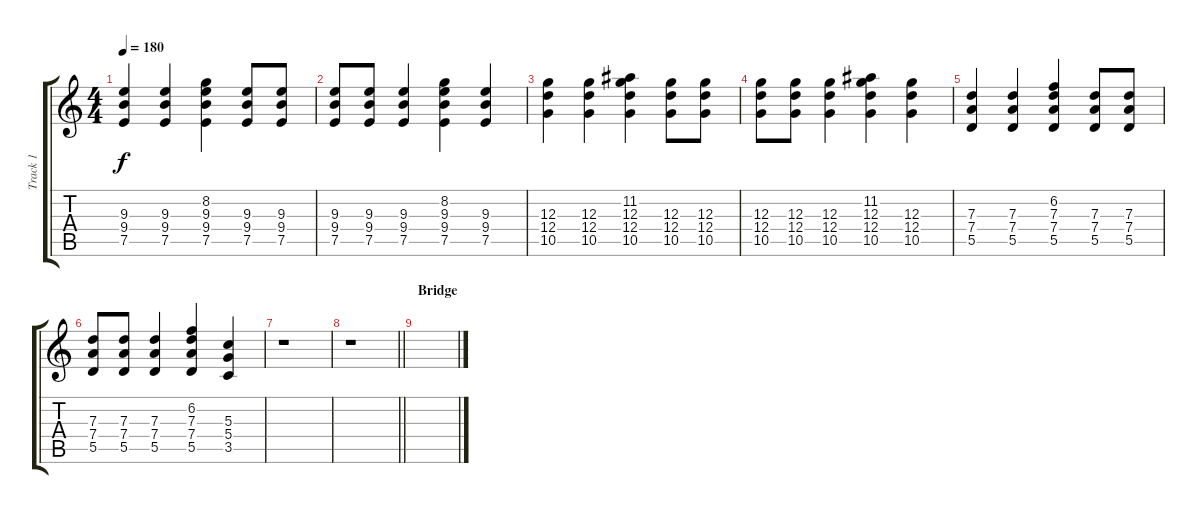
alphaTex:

\track ("Track 1" "Track 1") {instrument overdrivenguitar}
\staff {score tabs}
\tuning (E4 B3 G3 D3 A2 E2) {hide}
\ts (4 4)
\tempo 180
\clef g2
\ks c
(9.3 9.4 7.5).4{dy f} (9.3 9.4 7.5).4 (8.2 9.3 9.4 7.5).4 (9.3 9.4 7.5).8 (9.3 9.4 7.5).8 |
(9.3 9.4 7.5).8 (9.3 9.4 7.5).8 (9.3 9.4 7.5).4 (8.2 9.3 9.4 7.5).4 (9.3 9.4 7.5).4 |
(12.3 12.4 10.5).4 (12.3 12.4 10.5).4 (11.2 12.3 12.4 10.5).4 (12.3 12.4 10.5).8 (12.3 12.4 10.5).8 |
(12.3 12.4 10.5).8 (12.3 12.4 10.5).8 (12.3 12.4 10.5).4 (11.2 12.3 12.4 10.5).4 (12.3 12.4 10.5).4 |
(7.3 7.4 5.5).4 (7.3 7.4 5.5).4 (6.2 7.3 7.4 5.5).4 (7.3 7.4 5.5).8 (7.3 7.4 5.5).8 |
(7.3 7.4 5.5).8 (7.3 7.4 5.5).8 (7.3 7.4 5.5).4 (6.2 7.3 7.4 5.5).4 (5.3 5.4 3.5).4 |
r.1 |
\barLineRight lightlight
r.1 |
\section ("" "Bridge")
